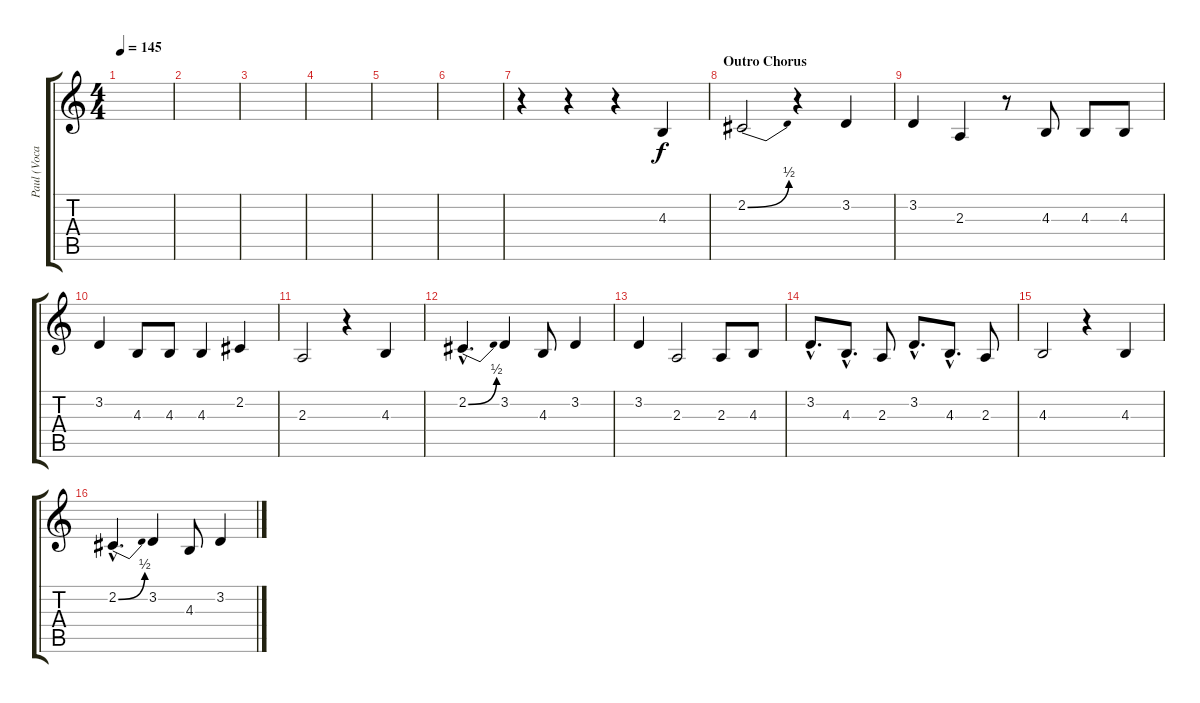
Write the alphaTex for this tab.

\track ("Paul (Vocals)" "Paul (Voca") {instrument tenorsax}
\staff {score tabs}
\tuning (E4 B3 G3 D3 A2 E2) {hide}
\ts (4 4)
\tempo 145
\clef g2
\ks c
|
|
|
|
|
|
r.4 r.4 r.4 4.3.4 |
\section ("" "Outro Chorus")
2.2{be (bend 0 0 60 2)}.2 r.4 3.2.4 |
3.2.4 2.3.4 r.8 4.3.8 4.3.8 4.3.8 |
3.2.4 4.3.8 4.3.8 4.3.4 2.2.4 |
2.3.2 r.4 4.3.4 |
2.2{be (bend 0 0 60 2) hac}.4{d} 3.2.4 4.3.8 3.2.4 |
3.2.4 2.3.2 2.3.8 4.3.8 |
3.2{hac}.8{d} 4.3{hac}.8{d} 2.3.8 3.2{hac}.8{d} 4.3{hac}.8{d} 2.3.8 |
4.3.2 r.4 4.3.4 |
2.2{be (bend 0 0 60 2) hac}.4{d} 3.2.4 4.3.8 3.2.4
